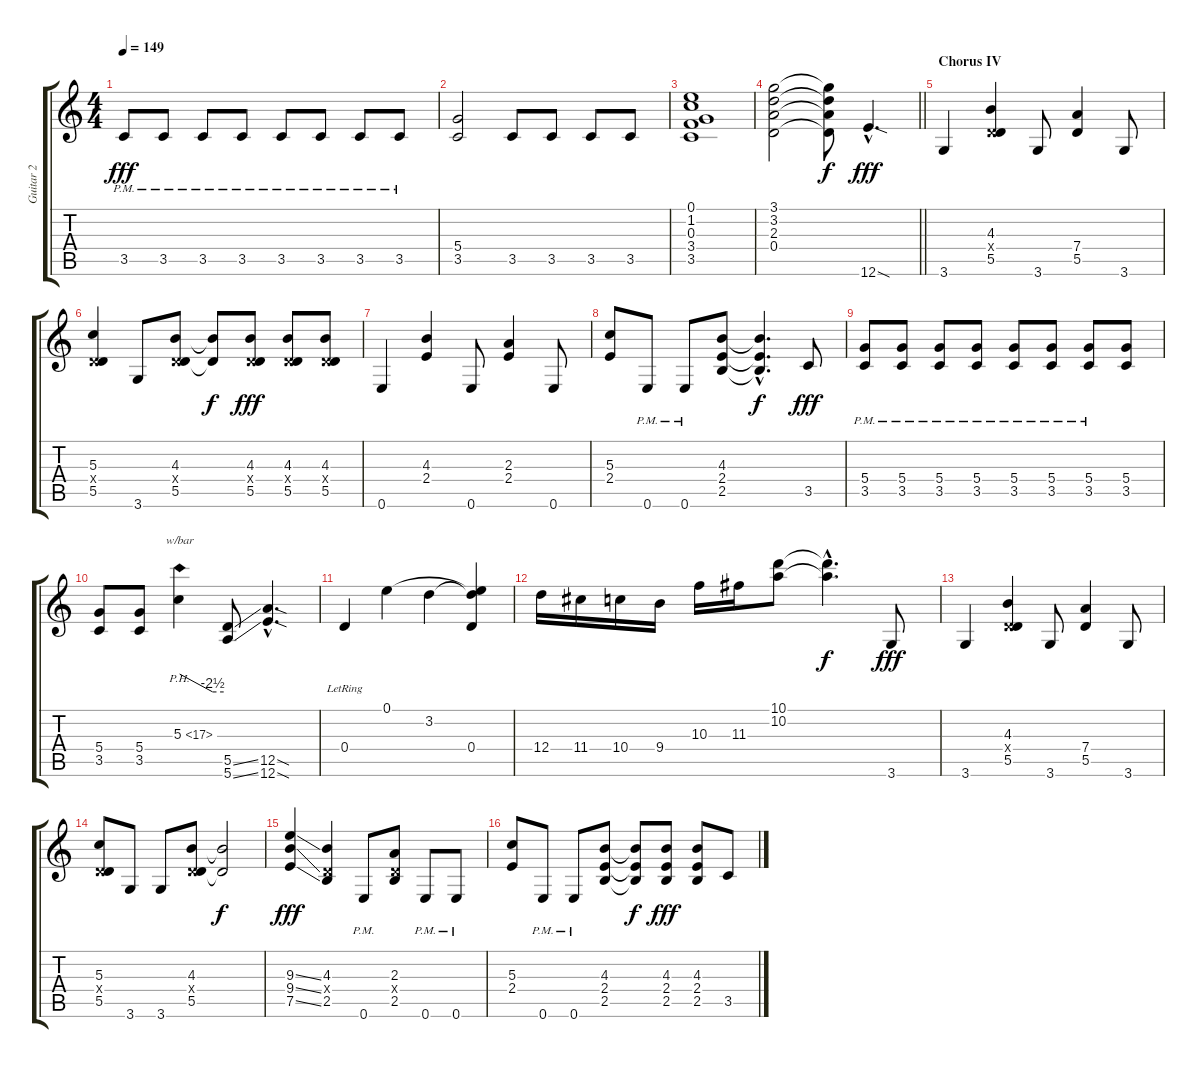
\track ("Guitar 2" "Guitar 2") {instrument distortionguitar}
\staff {score tabs}
\tuning (E4 B3 G3 D3 A2 E2) {hide}
\ts (4 4)
\tempo 149
\clef g2
\ks c
3.5{pm}.8{dy fff} 3.5{pm}.8 3.5{pm}.8 3.5{pm}.8 3.5{pm}.8 3.5{pm}.8 3.5{pm}.8 3.5{pm}.8 |
(5.4 3.5).2 3.5.8 3.5.8 3.5.8 3.5.8 |
(0.1 1.2 0.3 3.4 3.5).1 |
\barLineRight lightlight
(3.1 3.2 2.3 0.4).2 (3.1{t} 3.2{t} 2.3{t} 0.4{t}).8{dy f} 12.6{sod hac}.4{d dy fff} |
\section ("" "Chorus IV")
3.6.4 (4.3 0.4{x} 5.5).4 3.6.8 (7.4 5.5).4 3.6.8 |
(5.3 0.4{x} 5.5).4 3.6.8 (4.3 0.4{x} 5.5).8 (4.3{t} 5.5{t}).8{dy f} (4.3 0.4{x} 5.5).8{dy fff} (4.3 0.4{x} 5.5).8 (4.3 0.4{x} 5.5).8 |
0.6.4 (4.3 2.4).4 0.6.8 (2.3 2.4).4 0.6.8 |
(5.3 2.4).8 0.6{pm}.8 0.6{pm}.8 (4.3 2.4 2.5).8 (4.3{hac t} 2.4{hac t} 2.5{hac t}).4{d dy f} 3.5.8{dy fff} |
(5.4{pm} 3.5{pm}).8 (5.4{pm} 3.5{pm}).8 (5.4{pm} 3.5{pm}).8 (5.4{pm} 3.5{pm}).8 (5.4{pm} 3.5{pm}).8 (5.4{pm} 3.5{pm}).8 (5.4{pm} 3.5{pm}).8 (5.4 3.5).8 |
(5.4 3.5).8 (5.4 3.5).8 5.3{ph 12}.4{tbe (custom default 0 0 45 -10 60 -10)} (5.5{ss} 5.6{ss}).8 (12.5{sod hac} 12.6{sod hac}).4{d} |
0.4{lr}.4 0.1.4 3.2.4 (0.1{t} 3.2{t} 0.4).4 |
12.4.16 11.4.16 10.4.16 9.4.16 10.3.16 11.3.16 (10.1 10.2).8 (10.1{hac t} 10.2{hac t}).4{d dy f} 3.6.8{dy fff} |
3.6.4 (4.3 0.4{x} 5.5).4 3.6.8 (7.4 5.5).4 3.6.8 |
(5.3 0.4{x} 5.5).8 3.6.8 3.6.8 (4.3 0.4{x} 5.5).8 (4.3{t} 5.5{t}).2{dy f} |
(9.3{ss} 9.4{ss} 7.5{ss}).4{dy fff} (4.3 0.4{x} 2.5).4 0.6{pm}.8 (2.3 0.4{x} 2.5).8 0.6{pm}.8 0.6{pm}.8 |
(5.3 2.4).8 0.6{pm}.8 0.6{pm}.8 (4.3 2.4 2.5).8 (4.3{t} 2.4{t} 2.5{t}).8{dy f} (4.3 2.4 2.5).8{dy fff} (4.3 2.4 2.5).8 3.5.8
